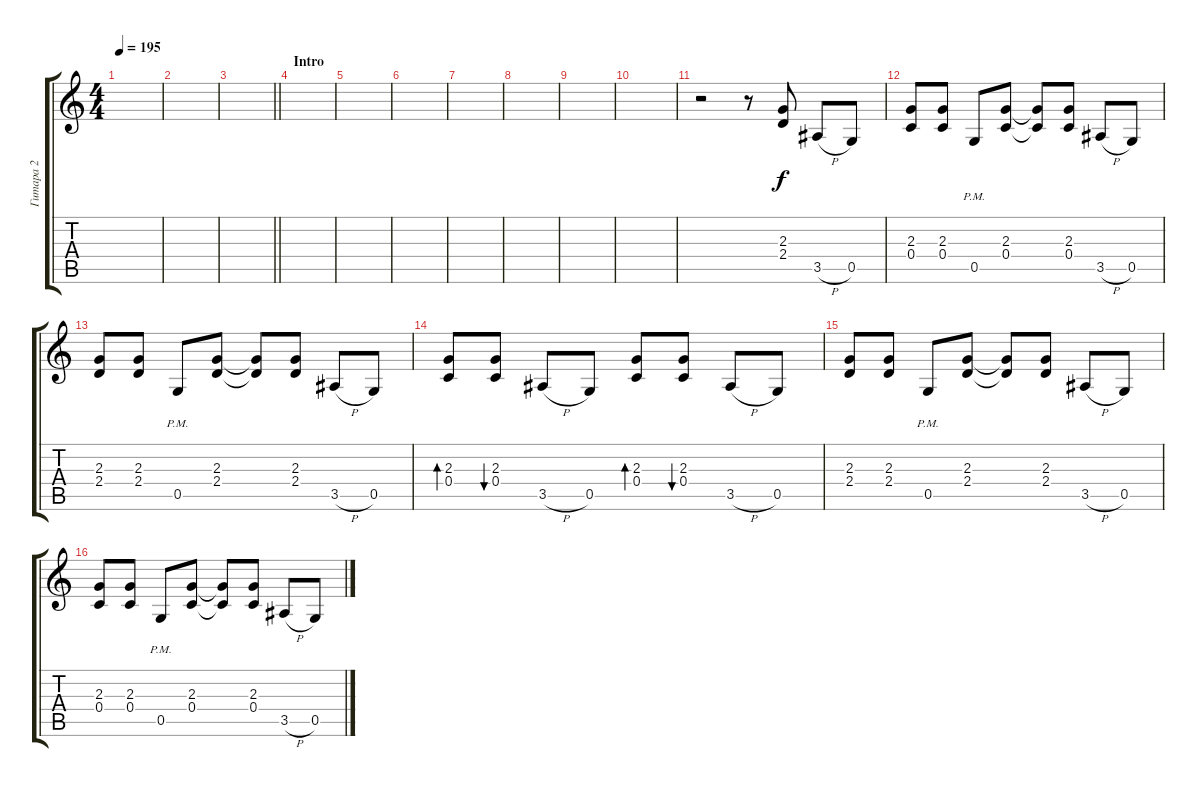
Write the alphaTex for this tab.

\track ("Гитара 2" "Гитара 2") {instrument distortionguitar}
\staff {score tabs}
\tuning (D4 A3 F3 C3 G2 D2) {hide}
\ts (4 4)
\tempo 195
\clef g2
\ks c
|
|
\barLineRight lightlight
|
\section ("" "Intro")
|
|
|
|
|
|
|
r.2 r.8 (2.3 2.4).8 3.5{h}.8 0.5.8 |
(2.3 0.4).8 (2.3 0.4).8 0.5{pm}.8 (2.3 0.4).8 (2.3{t} 0.4{t}).8 (2.3 0.4).8 3.5{h}.8 0.5.8 |
(2.3 2.4).8 (2.3 2.4).8 0.5{pm}.8 (2.3 2.4).8 (2.3{t} 2.4{t}).8 (2.3 2.4).8 3.5{h}.8 0.5.8 |
(2.3 0.4).8{bd 60} (2.3 0.4).8{bu 60} 3.5{h}.8 0.5.8 (2.3 0.4).8{bd 60} (2.3 0.4).8{bu 60} 3.5{h}.8 0.5.8 |
(2.3 2.4).8 (2.3 2.4).8 0.5{pm}.8 (2.3 2.4).8 (2.3{t} 2.4{t}).8 (2.3 2.4).8 3.5{h}.8 0.5.8 |
(2.3 0.4).8 (2.3 0.4).8 0.5{pm}.8 (2.3 0.4).8 (2.3{t} 0.4{t}).8 (2.3 0.4).8 3.5{h}.8 0.5.8
